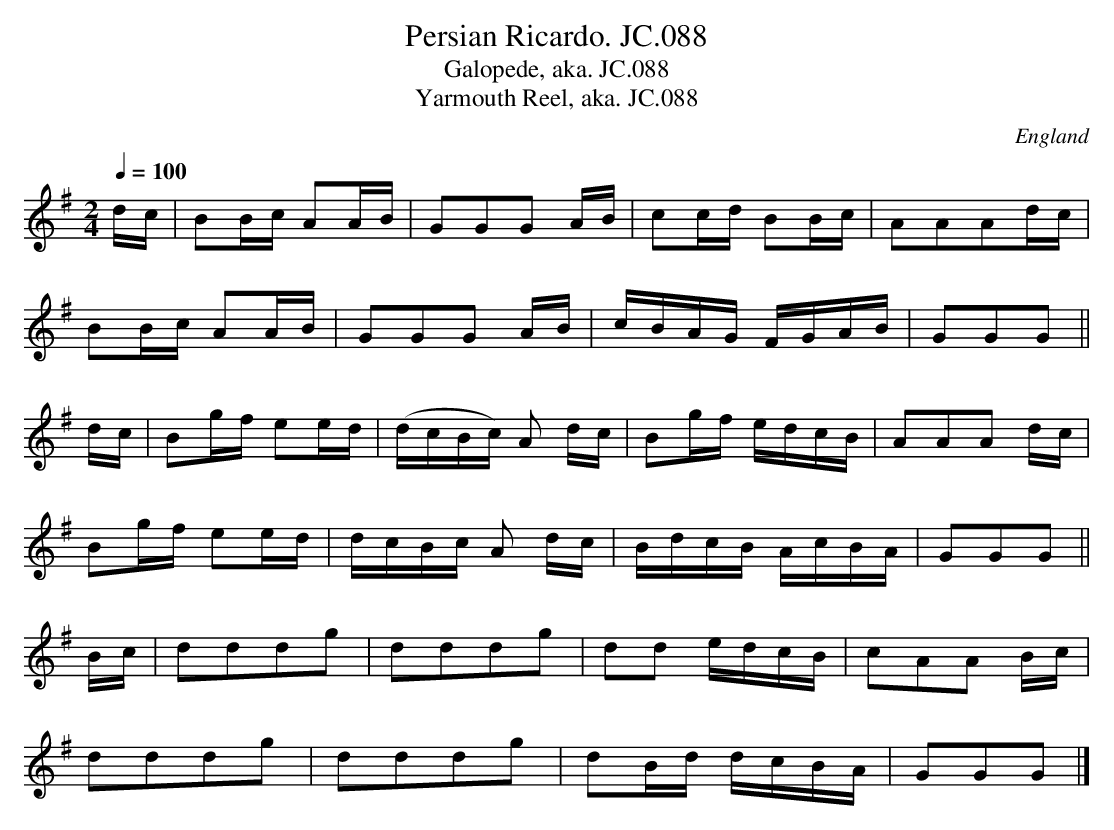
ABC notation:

X:1
T:Persian Ricardo. JC.088
T:Galopede, aka. JC.088
T:Yarmouth Reel, aka. JC.088
L:1/16
M:2/4
O:England
Q:1/4=100
K:G
dc|\
B2Bc A2AB|G2G2G2 AB|c2cd B2Bc|A2A2A2dc|!
B2Bc A2AB|G2G2G2 AB|cBAG FGAB|G2G2G2||!
dc|B2gf e2ed|(dcBc) A2 dc|B2gf edcB|A2A2A2 dc|!
B2gf e2ed|dcBc A2 dc|BdcB AcBA|G2G2G2||!
Bc|d2d2d2g2|d2d2d2g2|d2d2 edcB|c2A2A2 Bc|!
d2d2d2g2|d2d2d2g2|d2Bd dcBA|G2G2G2|]
